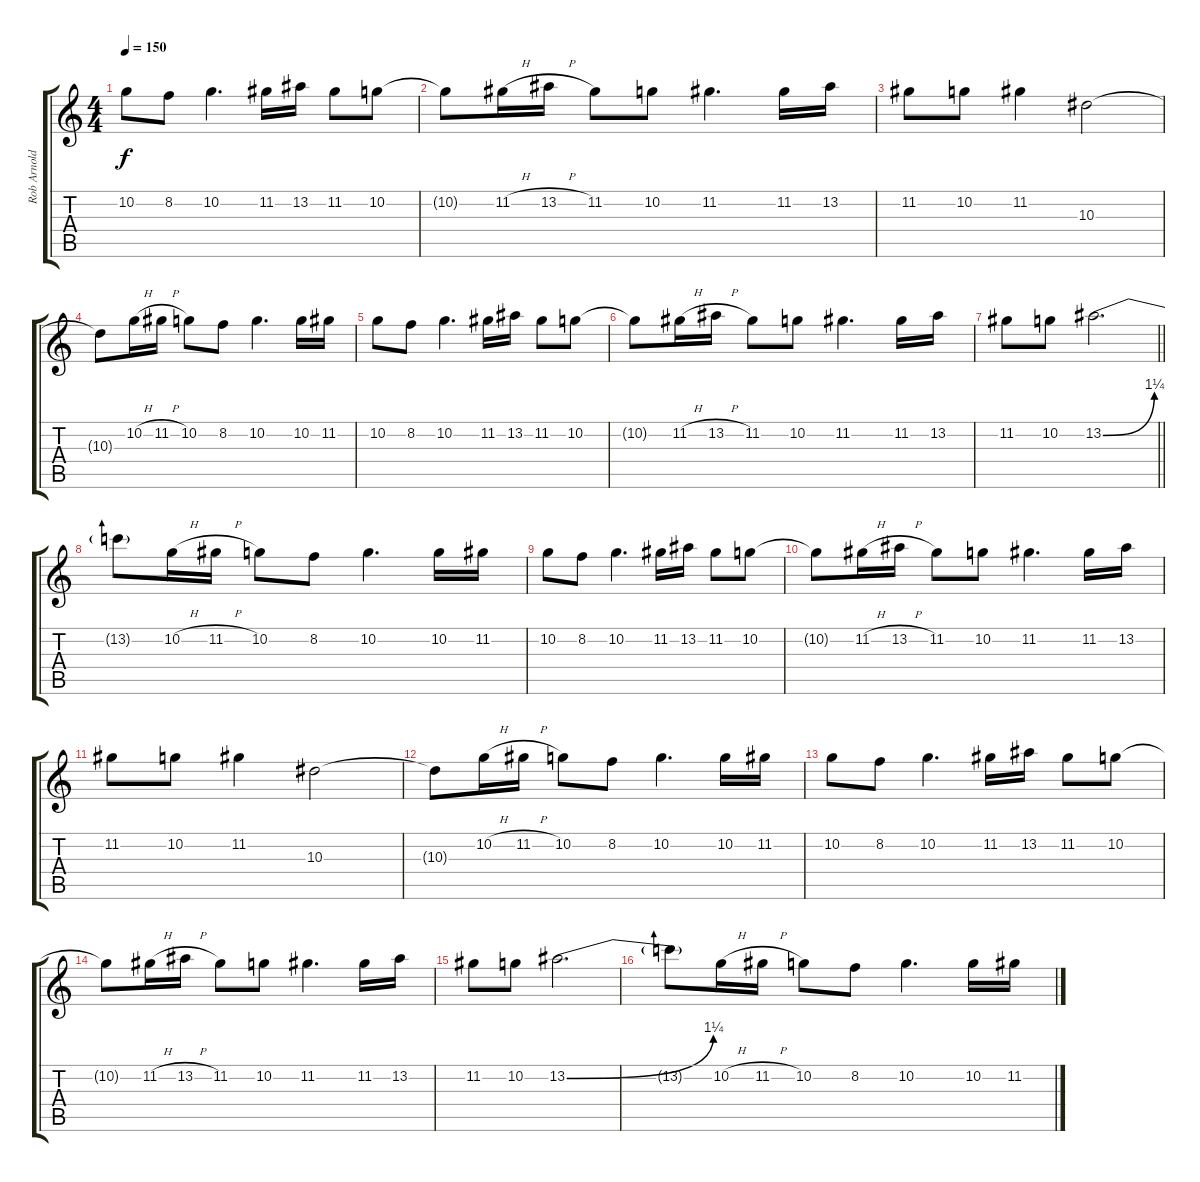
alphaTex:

\track ("Rob Arnold" "Rob Arnold") {instrument distortionguitar}
\staff {score tabs}
\tuning (D4 A3 F3 C3 G2 C2) {hide}
\ts (4 4)
\tempo 150
\clef g2
\ks c
10.2.8{dy f} 8.2.8 10.2.4{d} 11.2.16 13.2.16 11.2.8 10.2.8 |
10.2{t}.8 11.2{h}.16 13.2{h}.16 11.2.8 10.2.8 11.2.4{d} 11.2.16 13.2.16 |
11.2.8 10.2.8 11.2.4 10.3.2 |
10.3{t}.8 10.2{h}.16 11.2{h}.16 10.2.8 8.2.8 10.2.4{d} 10.2.16 11.2.16 |
10.2.8 8.2.8 10.2.4{d} 11.2.16 13.2.16 11.2.8 10.2.8 |
10.2{t}.8 11.2{h}.16 13.2{h}.16 11.2.8 10.2.8 11.2.4{d} 11.2.16 13.2.16 |
\barLineRight lightlight
11.2.8 10.2.8 13.2{be (bend 0 0 60 5)}.2{d} |
13.2{t}.8 10.2{h}.16 11.2{h}.16 10.2.8 8.2.8 10.2.4{d} 10.2.16 11.2.16 |
10.2.8 8.2.8 10.2.4{d} 11.2.16 13.2.16 11.2.8 10.2.8 |
10.2{t}.8 11.2{h}.16 13.2{h}.16 11.2.8 10.2.8 11.2.4{d} 11.2.16 13.2.16 |
11.2.8 10.2.8 11.2.4 10.3.2 |
10.3{t}.8 10.2{h}.16 11.2{h}.16 10.2.8 8.2.8 10.2.4{d} 10.2.16 11.2.16 |
10.2.8 8.2.8 10.2.4{d} 11.2.16 13.2.16 11.2.8 10.2.8 |
10.2{t}.8 11.2{h}.16 13.2{h}.16 11.2.8 10.2.8 11.2.4{d} 11.2.16 13.2.16 |
11.2.8 10.2.8 13.2{be (bend 0 0 60 5)}.2{d} |
13.2{t}.8 10.2{h}.16 11.2{h}.16 10.2.8 8.2.8 10.2.4{d} 10.2.16 11.2.16
